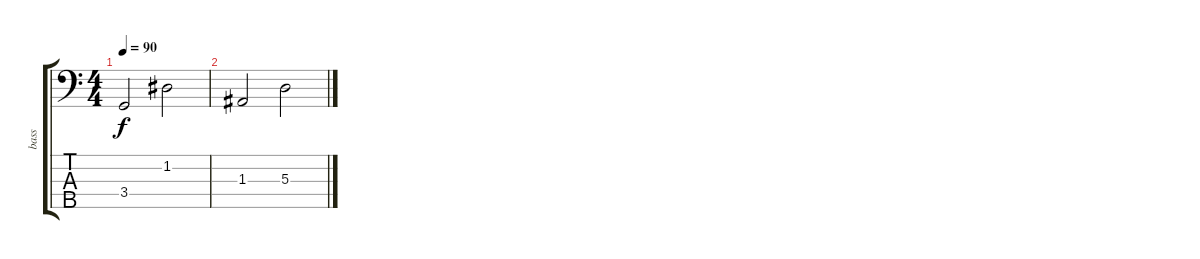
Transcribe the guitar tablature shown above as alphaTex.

\track ("bass" "bass") {instrument electricbassfinger}
\staff {score tabs}
\tuning (G2 D2 A1 E1 Bb0) {hide}
\ts (4 4)
\tempo 90
\clef f4
\ks c
3.4.2{dy f} 1.2.2 |
1.3.2 5.3.2
